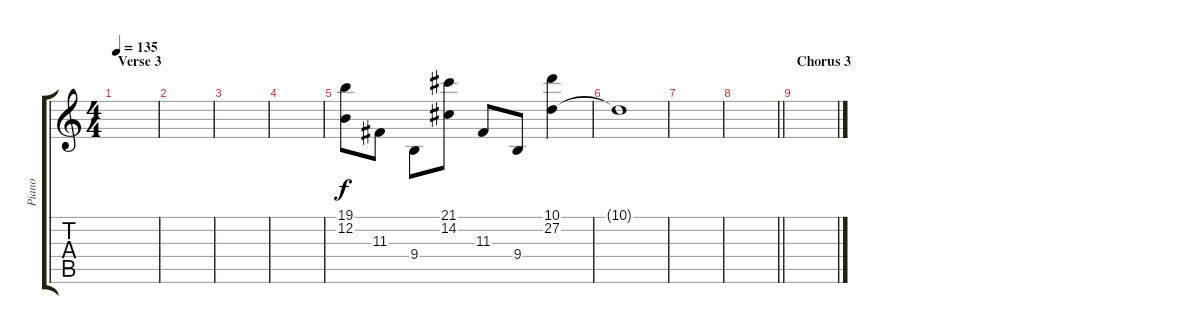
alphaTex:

\track ("Piano" "Piano") {instrument acousticgrandpiano}
\staff {score tabs}
\tuning (E4 B3 G3 D3 A2 E2) {hide}
\ts (4 4)
\section ("" "Verse 3")
\tempo 135
\clef g2
\ks c
|
|
|
|
(19.1 12.2).8 11.3.8 9.4.8 (21.1 14.2).8 11.3.8 9.4.8 (10.1 27.2).4 |
10.1{t}.1 |
|
\barLineRight lightlight
|
\section ("" "Chorus 3")
